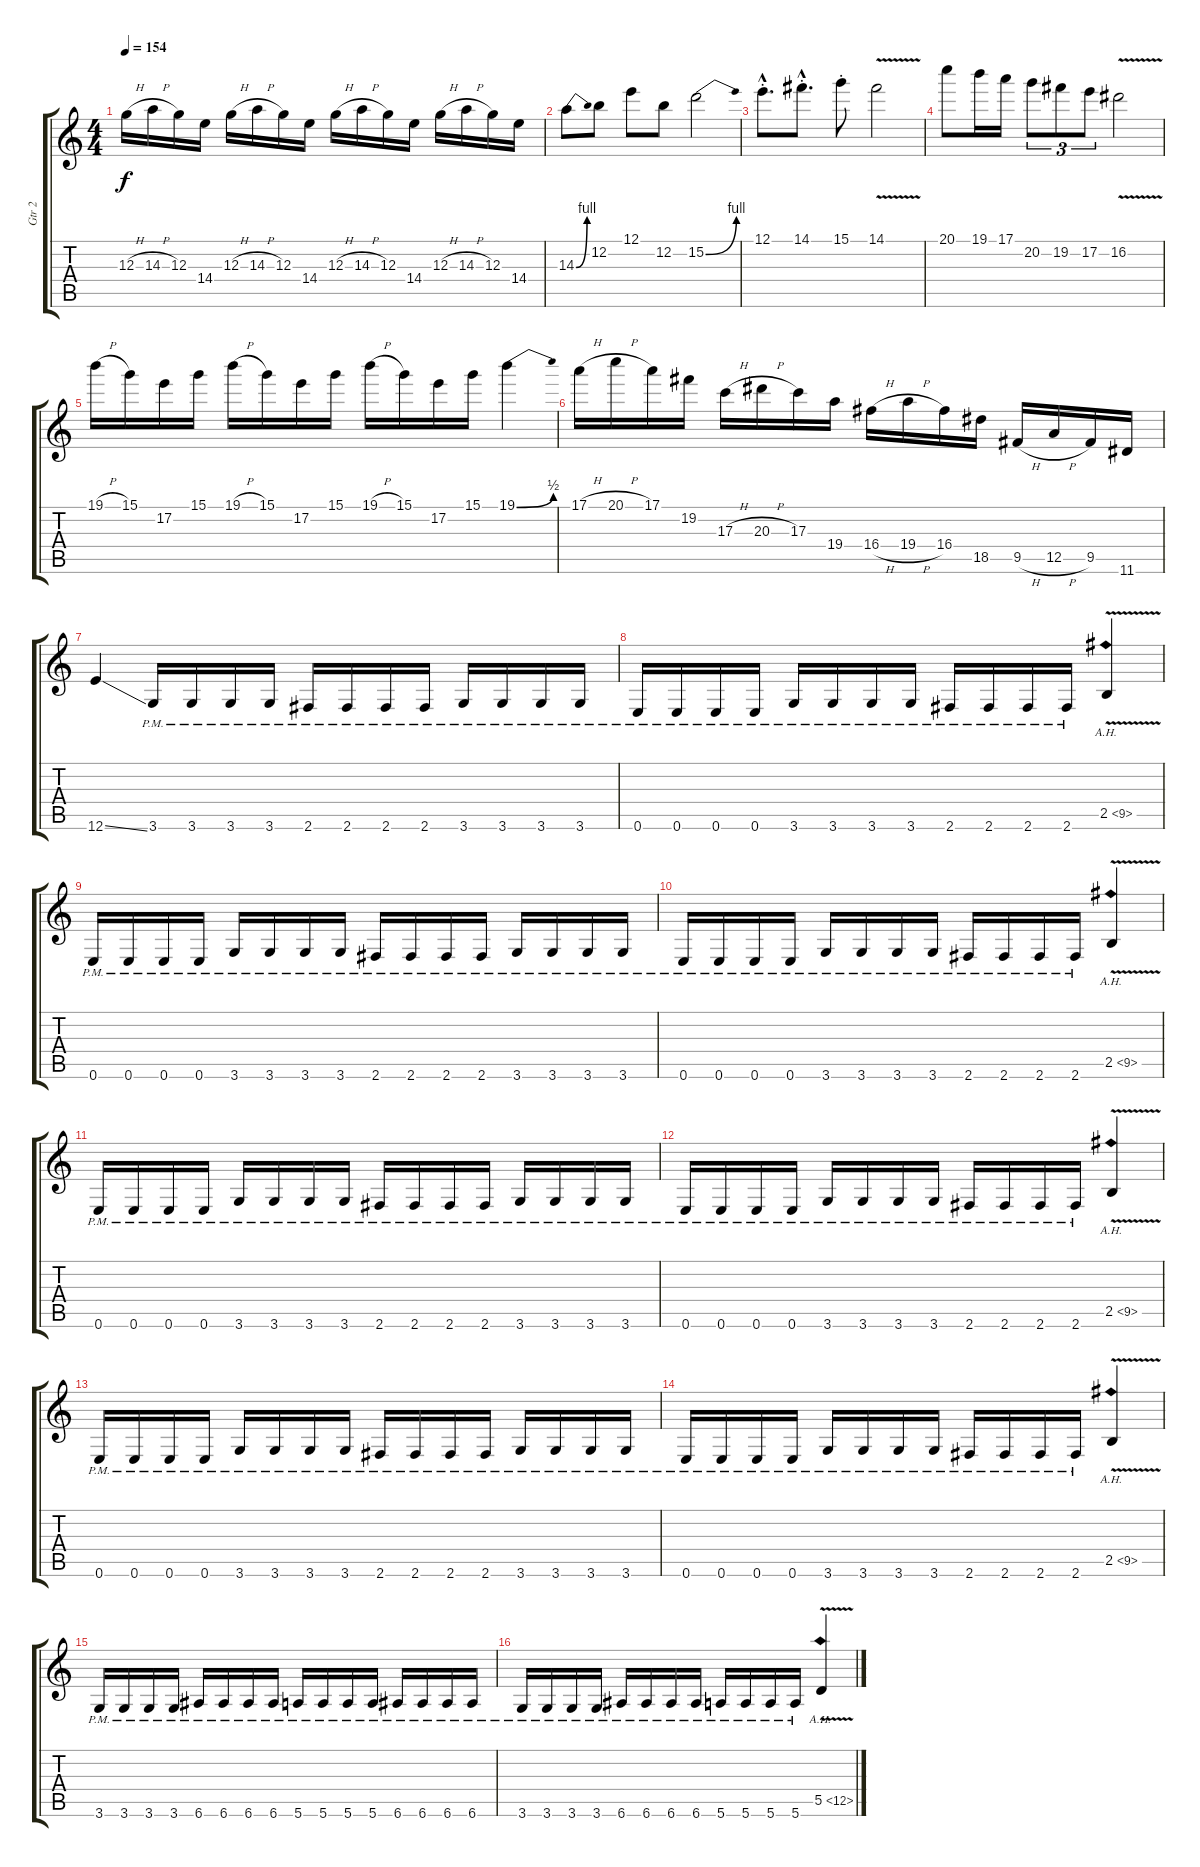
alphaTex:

\track ("Gtr 2" "Gtr 2") {instrument distortionguitar}
\staff {score tabs}
\tuning (E4 B3 G3 D3 A2 E2) {hide}
\ts (4 4)
\tempo 154
\clef g2
\ks c
12.3{h}.16{dy f} 14.3{h}.16 12.3.16 14.4.16 12.3{h}.16 14.3{h}.16 12.3.16 14.4.16 12.3{h}.16 14.3{h}.16 12.3.16 14.4.16 12.3{h}.16 14.3{h}.16 12.3.16 14.4.16 |
14.3{be (bend 0 0 60 4)}.8 12.2.8 12.1.8 12.2.8 15.2{be (bend 0 0 60 4)}.2 |
12.1{hac st}.8{d} 14.1{hac st}.8{d} 15.1{st}.8 14.1{v}.2 |
20.1.8 19.1.16 17.1.16 20.2.8{tu (3 2)} 19.2.8{tu (3 2)} 17.2.8{tu (3 2)} 16.2{v}.2 |
19.1{h}.16 15.1.16 17.2.16 15.1.16 19.1{h}.16 15.1.16 17.2.16 15.1.16 19.1{h}.16 15.1.16 17.2.16 15.1.16 19.1{be (bend 0 0 60 2)}.4 |
17.1{h}.16 20.1{h}.16 17.1.16 19.2.16 17.3{h}.16 20.3{h}.16 17.3.16 19.4.16 16.4{h}.16 19.4{h}.16 16.4.16 18.5.16 9.5{h}.16 12.5{h}.16 9.5.16 11.6.16 |
12.6{ss}.4 3.6{pm}.16 3.6{pm}.16 3.6{pm}.16 3.6{pm}.16 2.6{pm}.16 2.6{pm}.16 2.6{pm}.16 2.6{pm}.16 3.6{pm}.16 3.6{pm}.16 3.6{pm}.16 3.6{pm}.16 |
0.6{pm}.16 0.6{pm}.16 0.6{pm}.16 0.6{pm}.16 3.6{pm}.16 3.6{pm}.16 3.6{pm}.16 3.6{pm}.16 2.6{pm}.16 2.6{pm}.16 2.6{pm}.16 2.6{pm}.16 2.5{ah 7 v}.4 |
0.6{pm}.16 0.6{pm}.16 0.6{pm}.16 0.6{pm}.16 3.6{pm}.16 3.6{pm}.16 3.6{pm}.16 3.6{pm}.16 2.6{pm}.16 2.6{pm}.16 2.6{pm}.16 2.6{pm}.16 3.6{pm}.16 3.6{pm}.16 3.6{pm}.16 3.6{pm}.16 |
0.6{pm}.16 0.6{pm}.16 0.6{pm}.16 0.6{pm}.16 3.6{pm}.16 3.6{pm}.16 3.6{pm}.16 3.6{pm}.16 2.6{pm}.16 2.6{pm}.16 2.6{pm}.16 2.6{pm}.16 2.5{ah 7 v}.4 |
0.6{pm}.16 0.6{pm}.16 0.6{pm}.16 0.6{pm}.16 3.6{pm}.16 3.6{pm}.16 3.6{pm}.16 3.6{pm}.16 2.6{pm}.16 2.6{pm}.16 2.6{pm}.16 2.6{pm}.16 3.6{pm}.16 3.6{pm}.16 3.6{pm}.16 3.6{pm}.16 |
0.6{pm}.16 0.6{pm}.16 0.6{pm}.16 0.6{pm}.16 3.6{pm}.16 3.6{pm}.16 3.6{pm}.16 3.6{pm}.16 2.6{pm}.16 2.6{pm}.16 2.6{pm}.16 2.6{pm}.16 2.5{ah 7 v}.4 |
0.6{pm}.16 0.6{pm}.16 0.6{pm}.16 0.6{pm}.16 3.6{pm}.16 3.6{pm}.16 3.6{pm}.16 3.6{pm}.16 2.6{pm}.16 2.6{pm}.16 2.6{pm}.16 2.6{pm}.16 3.6{pm}.16 3.6{pm}.16 3.6{pm}.16 3.6{pm}.16 |
0.6{pm}.16 0.6{pm}.16 0.6{pm}.16 0.6{pm}.16 3.6{pm}.16 3.6{pm}.16 3.6{pm}.16 3.6{pm}.16 2.6{pm}.16 2.6{pm}.16 2.6{pm}.16 2.6{pm}.16 2.5{ah 7 v}.4 |
3.6{pm}.16 3.6{pm}.16 3.6{pm}.16 3.6{pm}.16 6.6{pm}.16 6.6{pm}.16 6.6{pm}.16 6.6{pm}.16 5.6{pm}.16 5.6{pm}.16 5.6{pm}.16 5.6{pm}.16 6.6{pm}.16 6.6{pm}.16 6.6{pm}.16 6.6{pm}.16 |
3.6{pm}.16 3.6{pm}.16 3.6{pm}.16 3.6{pm}.16 6.6{pm}.16 6.6{pm}.16 6.6{pm}.16 6.6{pm}.16 5.6{pm}.16 5.6{pm}.16 5.6{pm}.16 5.6{pm}.16 5.5{ah 7 v}.4
